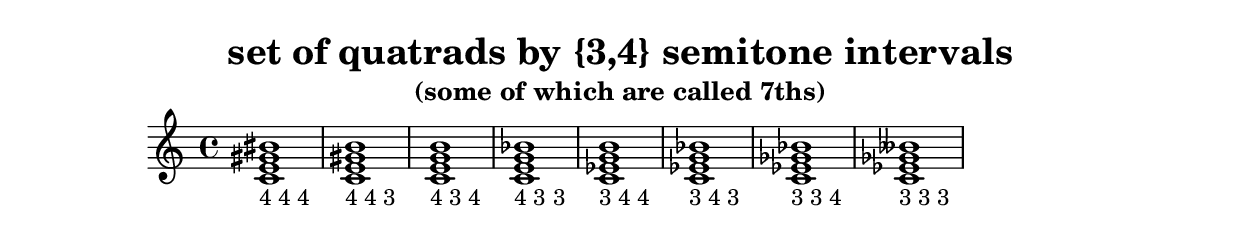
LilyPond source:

\version "2.12.0"

\header {
  title = "set of quatrads by {3,4} semitone intervals"
  subtitle = "(some of which are called 7ths)"
}

upper = \relative c' {
  \clef treble
  \key c \major
  \time 4/4

  <c e gis bis>1_"4 4 4"
  <c e gis b>1_"4 4 3"
  <c e g b>1_"4 3 4"
  <c e g bes>1_"4 3 3"
  <c ees g b>1_"3 4 4"
  <c ees g bes>1_"3 4 3"
  <c ees ges bes>1_"3 3 4"
  <c ees ges beses>1_"3 3 3"
}
\score {
  \new Staff \upper
  \layout { }
  \midi { }
}
